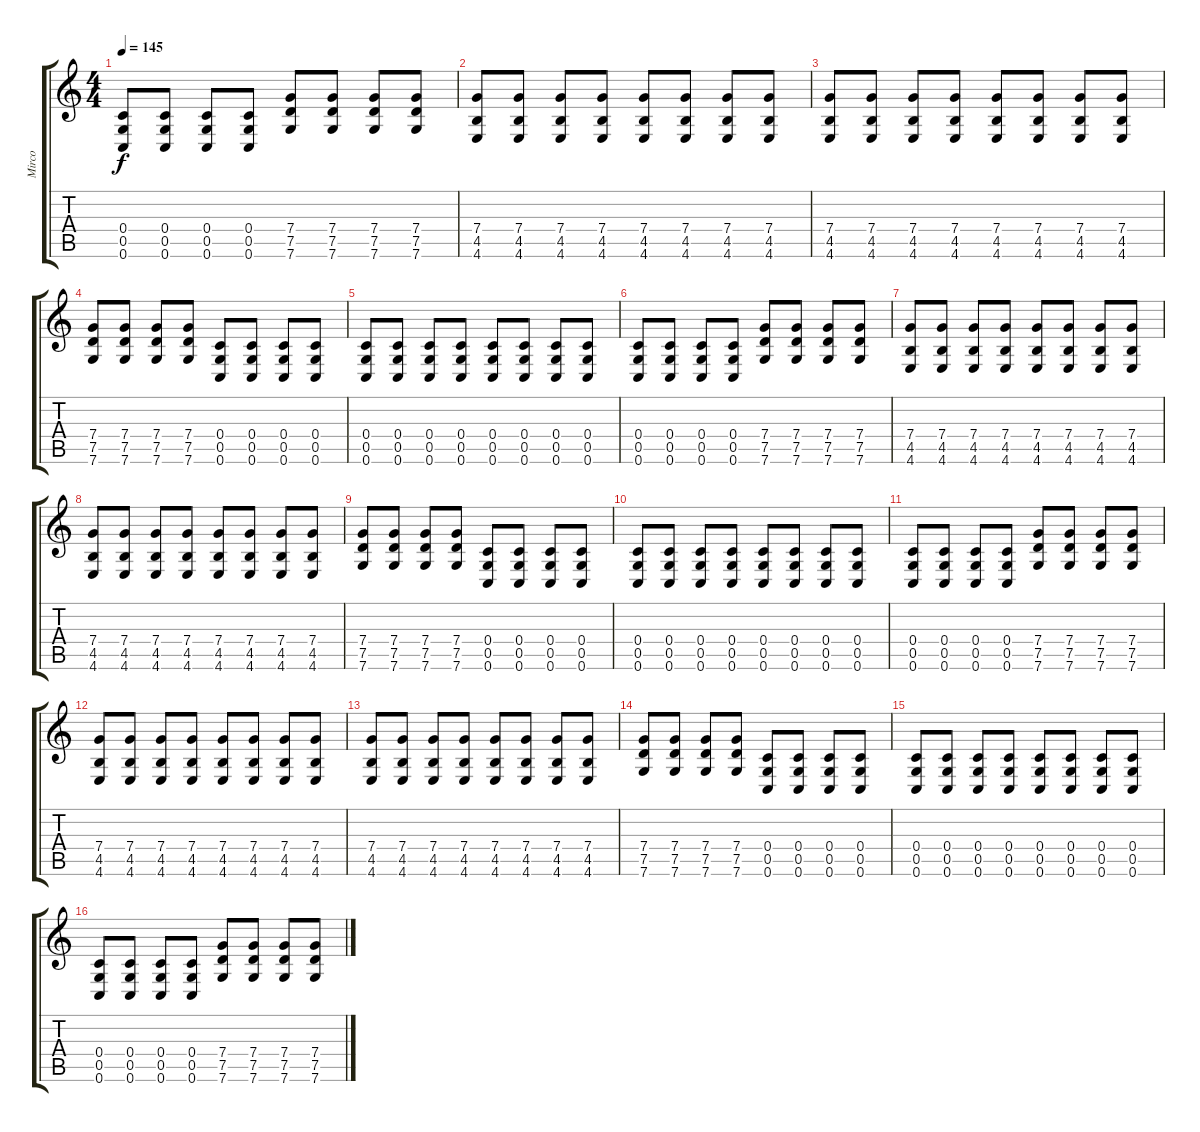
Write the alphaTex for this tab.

\track ("Mirco" "Mirco") {instrument distortionguitar}
\staff {score tabs}
\tuning (D4 A3 F3 C3 G2 C2) {hide}
\ts (4 4)
\tempo 145
\clef g2
\ks c
(0.4 0.5 0.6).8{dy f} (0.4 0.5 0.6).8 (0.4 0.5 0.6).8 (0.4 0.5 0.6).8 (7.4 7.5 7.6).8 (7.4 7.5 7.6).8 (7.4 7.5 7.6).8 (7.4 7.5 7.6).8 |
(7.4 4.5 4.6).8 (7.4 4.5 4.6).8 (7.4 4.5 4.6).8 (7.4 4.5 4.6).8 (7.4 4.5 4.6).8 (7.4 4.5 4.6).8 (7.4 4.5 4.6).8 (7.4 4.5 4.6).8 |
(7.4 4.5 4.6).8 (7.4 4.5 4.6).8 (7.4 4.5 4.6).8 (7.4 4.5 4.6).8 (7.4 4.5 4.6).8 (7.4 4.5 4.6).8 (7.4 4.5 4.6).8 (7.4 4.5 4.6).8 |
(7.4 7.5 7.6).8 (7.4 7.5 7.6).8 (7.4 7.5 7.6).8 (7.4 7.5 7.6).8 (0.4 0.5 0.6).8 (0.4 0.5 0.6).8 (0.4 0.5 0.6).8 (0.4 0.5 0.6).8 |
(0.4 0.5 0.6).8 (0.4 0.5 0.6).8 (0.4 0.5 0.6).8 (0.4 0.5 0.6).8 (0.4 0.5 0.6).8 (0.4 0.5 0.6).8 (0.4 0.5 0.6).8 (0.4 0.5 0.6).8 |
(0.4 0.5 0.6).8 (0.4 0.5 0.6).8 (0.4 0.5 0.6).8 (0.4 0.5 0.6).8 (7.4 7.5 7.6).8 (7.4 7.5 7.6).8 (7.4 7.5 7.6).8 (7.4 7.5 7.6).8 |
(7.4 4.5 4.6).8 (7.4 4.5 4.6).8 (7.4 4.5 4.6).8 (7.4 4.5 4.6).8 (7.4 4.5 4.6).8 (7.4 4.5 4.6).8 (7.4 4.5 4.6).8 (7.4 4.5 4.6).8 |
(7.4 4.5 4.6).8 (7.4 4.5 4.6).8 (7.4 4.5 4.6).8 (7.4 4.5 4.6).8 (7.4 4.5 4.6).8 (7.4 4.5 4.6).8 (7.4 4.5 4.6).8 (7.4 4.5 4.6).8 |
(7.4 7.5 7.6).8 (7.4 7.5 7.6).8 (7.4 7.5 7.6).8 (7.4 7.5 7.6).8 (0.4 0.5 0.6).8 (0.4 0.5 0.6).8 (0.4 0.5 0.6).8 (0.4 0.5 0.6).8 |
(0.4 0.5 0.6).8 (0.4 0.5 0.6).8 (0.4 0.5 0.6).8 (0.4 0.5 0.6).8 (0.4 0.5 0.6).8 (0.4 0.5 0.6).8 (0.4 0.5 0.6).8 (0.4 0.5 0.6).8 |
(0.4 0.5 0.6).8 (0.4 0.5 0.6).8 (0.4 0.5 0.6).8 (0.4 0.5 0.6).8 (7.4 7.5 7.6).8 (7.4 7.5 7.6).8 (7.4 7.5 7.6).8 (7.4 7.5 7.6).8 |
(7.4 4.5 4.6).8 (7.4 4.5 4.6).8 (7.4 4.5 4.6).8 (7.4 4.5 4.6).8 (7.4 4.5 4.6).8 (7.4 4.5 4.6).8 (7.4 4.5 4.6).8 (7.4 4.5 4.6).8 |
(7.4 4.5 4.6).8 (7.4 4.5 4.6).8 (7.4 4.5 4.6).8 (7.4 4.5 4.6).8 (7.4 4.5 4.6).8 (7.4 4.5 4.6).8 (7.4 4.5 4.6).8 (7.4 4.5 4.6).8 |
(7.4 7.5 7.6).8 (7.4 7.5 7.6).8 (7.4 7.5 7.6).8 (7.4 7.5 7.6).8 (0.4 0.5 0.6).8 (0.4 0.5 0.6).8 (0.4 0.5 0.6).8 (0.4 0.5 0.6).8 |
(0.4 0.5 0.6).8 (0.4 0.5 0.6).8 (0.4 0.5 0.6).8 (0.4 0.5 0.6).8 (0.4 0.5 0.6).8 (0.4 0.5 0.6).8 (0.4 0.5 0.6).8 (0.4 0.5 0.6).8 |
(0.4 0.5 0.6).8 (0.4 0.5 0.6).8 (0.4 0.5 0.6).8 (0.4 0.5 0.6).8 (7.4 7.5 7.6).8 (7.4 7.5 7.6).8 (7.4 7.5 7.6).8 (7.4 7.5 7.6).8
